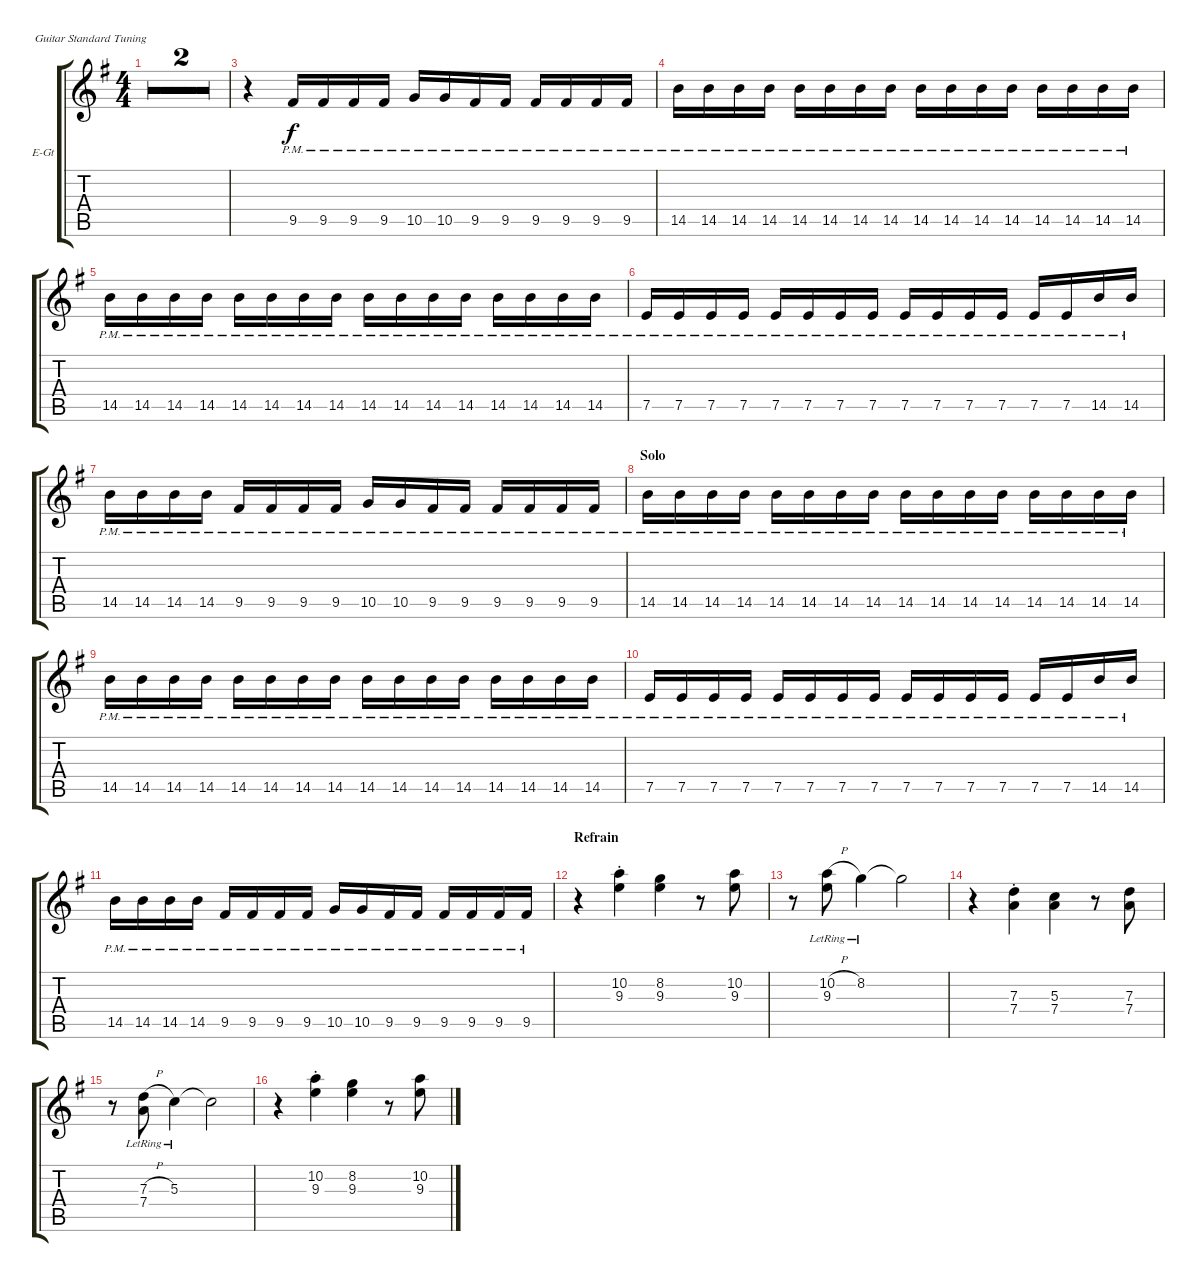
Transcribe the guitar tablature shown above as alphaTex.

\bracketExtendMode groupsimilarinstruments
\firstSystemTrackNameOrientation horizontal
\otherSystemsTrackNameOrientation horizontal
\track ("Electric Guitar" "E-Gt") {multiBarRest instrument overdrivenguitar}
\staff {score tabs}
\tuning (E4 B3 G3 D3 A2 E2)
\ts (4 4)
\tempo 128
\clef g2
\ks eminor
|
|
r.4 9.5{pm}.16 9.5{pm}.16 9.5{pm}.16 9.5{pm}.16 10.5{pm}.16 10.5{pm}.16 9.5{pm}.16 9.5{pm}.16 9.5{pm}.16 9.5{pm}.16 9.5{pm}.16 9.5{pm}.16 |
14.5{pm}.16 14.5{pm}.16 14.5{pm}.16 14.5{pm}.16 14.5{pm}.16 14.5{pm}.16 14.5{pm}.16 14.5{pm}.16 14.5{pm}.16 14.5{pm}.16 14.5{pm}.16 14.5{pm}.16 14.5{pm}.16 14.5{pm}.16 14.5{pm}.16 14.5{pm}.16 |
14.5{pm}.16 14.5{pm}.16 14.5{pm}.16 14.5{pm}.16 14.5{pm}.16 14.5{pm}.16 14.5{pm}.16 14.5{pm}.16 14.5{pm}.16 14.5{pm}.16 14.5{pm}.16 14.5{pm}.16 14.5{pm}.16 14.5{pm}.16 14.5{pm}.16 14.5{pm}.16 |
7.5{pm}.16 7.5{pm}.16 7.5{pm}.16 7.5{pm}.16 7.5{pm}.16 7.5{pm}.16 7.5{pm}.16 7.5{pm}.16 7.5{pm}.16 7.5{pm}.16 7.5{pm}.16 7.5{pm}.16 7.5{pm}.16 7.5{pm}.16 14.5{pm}.16 14.5{pm}.16 |
14.5{pm}.16 14.5{pm}.16 14.5{pm}.16 14.5{pm}.16 9.5{pm}.16 9.5{pm}.16 9.5{pm}.16 9.5{pm}.16 10.5{pm}.16 10.5{pm}.16 9.5{pm}.16 9.5{pm}.16 9.5{pm}.16 9.5{pm}.16 9.5{pm}.16 9.5{pm}.16 |
\section ("" "Solo")
14.5{pm}.16 14.5{pm}.16 14.5{pm}.16 14.5{pm}.16 14.5{pm}.16 14.5{pm}.16 14.5{pm}.16 14.5{pm}.16 14.5{pm}.16 14.5{pm}.16 14.5{pm}.16 14.5{pm}.16 14.5{pm}.16 14.5{pm}.16 14.5{pm}.16 14.5{pm}.16 |
14.5{pm}.16 14.5{pm}.16 14.5{pm}.16 14.5{pm}.16 14.5{pm}.16 14.5{pm}.16 14.5{pm}.16 14.5{pm}.16 14.5{pm}.16 14.5{pm}.16 14.5{pm}.16 14.5{pm}.16 14.5{pm}.16 14.5{pm}.16 14.5{pm}.16 14.5{pm}.16 |
7.5{pm}.16 7.5{pm}.16 7.5{pm}.16 7.5{pm}.16 7.5{pm}.16 7.5{pm}.16 7.5{pm}.16 7.5{pm}.16 7.5{pm}.16 7.5{pm}.16 7.5{pm}.16 7.5{pm}.16 7.5{pm}.16 7.5{pm}.16 14.5{pm}.16 14.5{pm}.16 |
14.5{pm}.16 14.5{pm}.16 14.5{pm}.16 14.5{pm}.16 9.5{pm}.16 9.5{pm}.16 9.5{pm}.16 9.5{pm}.16 10.5{pm}.16 10.5{pm}.16 9.5{pm}.16 9.5{pm}.16 9.5{pm}.16 9.5{pm}.16 9.5{pm}.16 9.5{pm}.16 |
\section ("" "Refrain")
r.4 (10.2{st} 9.3{st}).4 (8.2 9.3).4 r.8 (10.2 9.3).8 |
r.8 (10.2{h lr} 9.3{lr}).8 8.2{lr}.4 8.2{t}.2 |
r.4 (7.3{st} 7.4{st}).4 (5.3 7.4).4 r.8 (7.3 7.4).8 |
r.8 (7.3{h lr} 7.4{lr}).8 5.3{lr}.4 5.3{t}.2 |
r.4 (10.2{st} 9.3{st}).4 (8.2 9.3).4 r.8 (10.2 9.3).8
